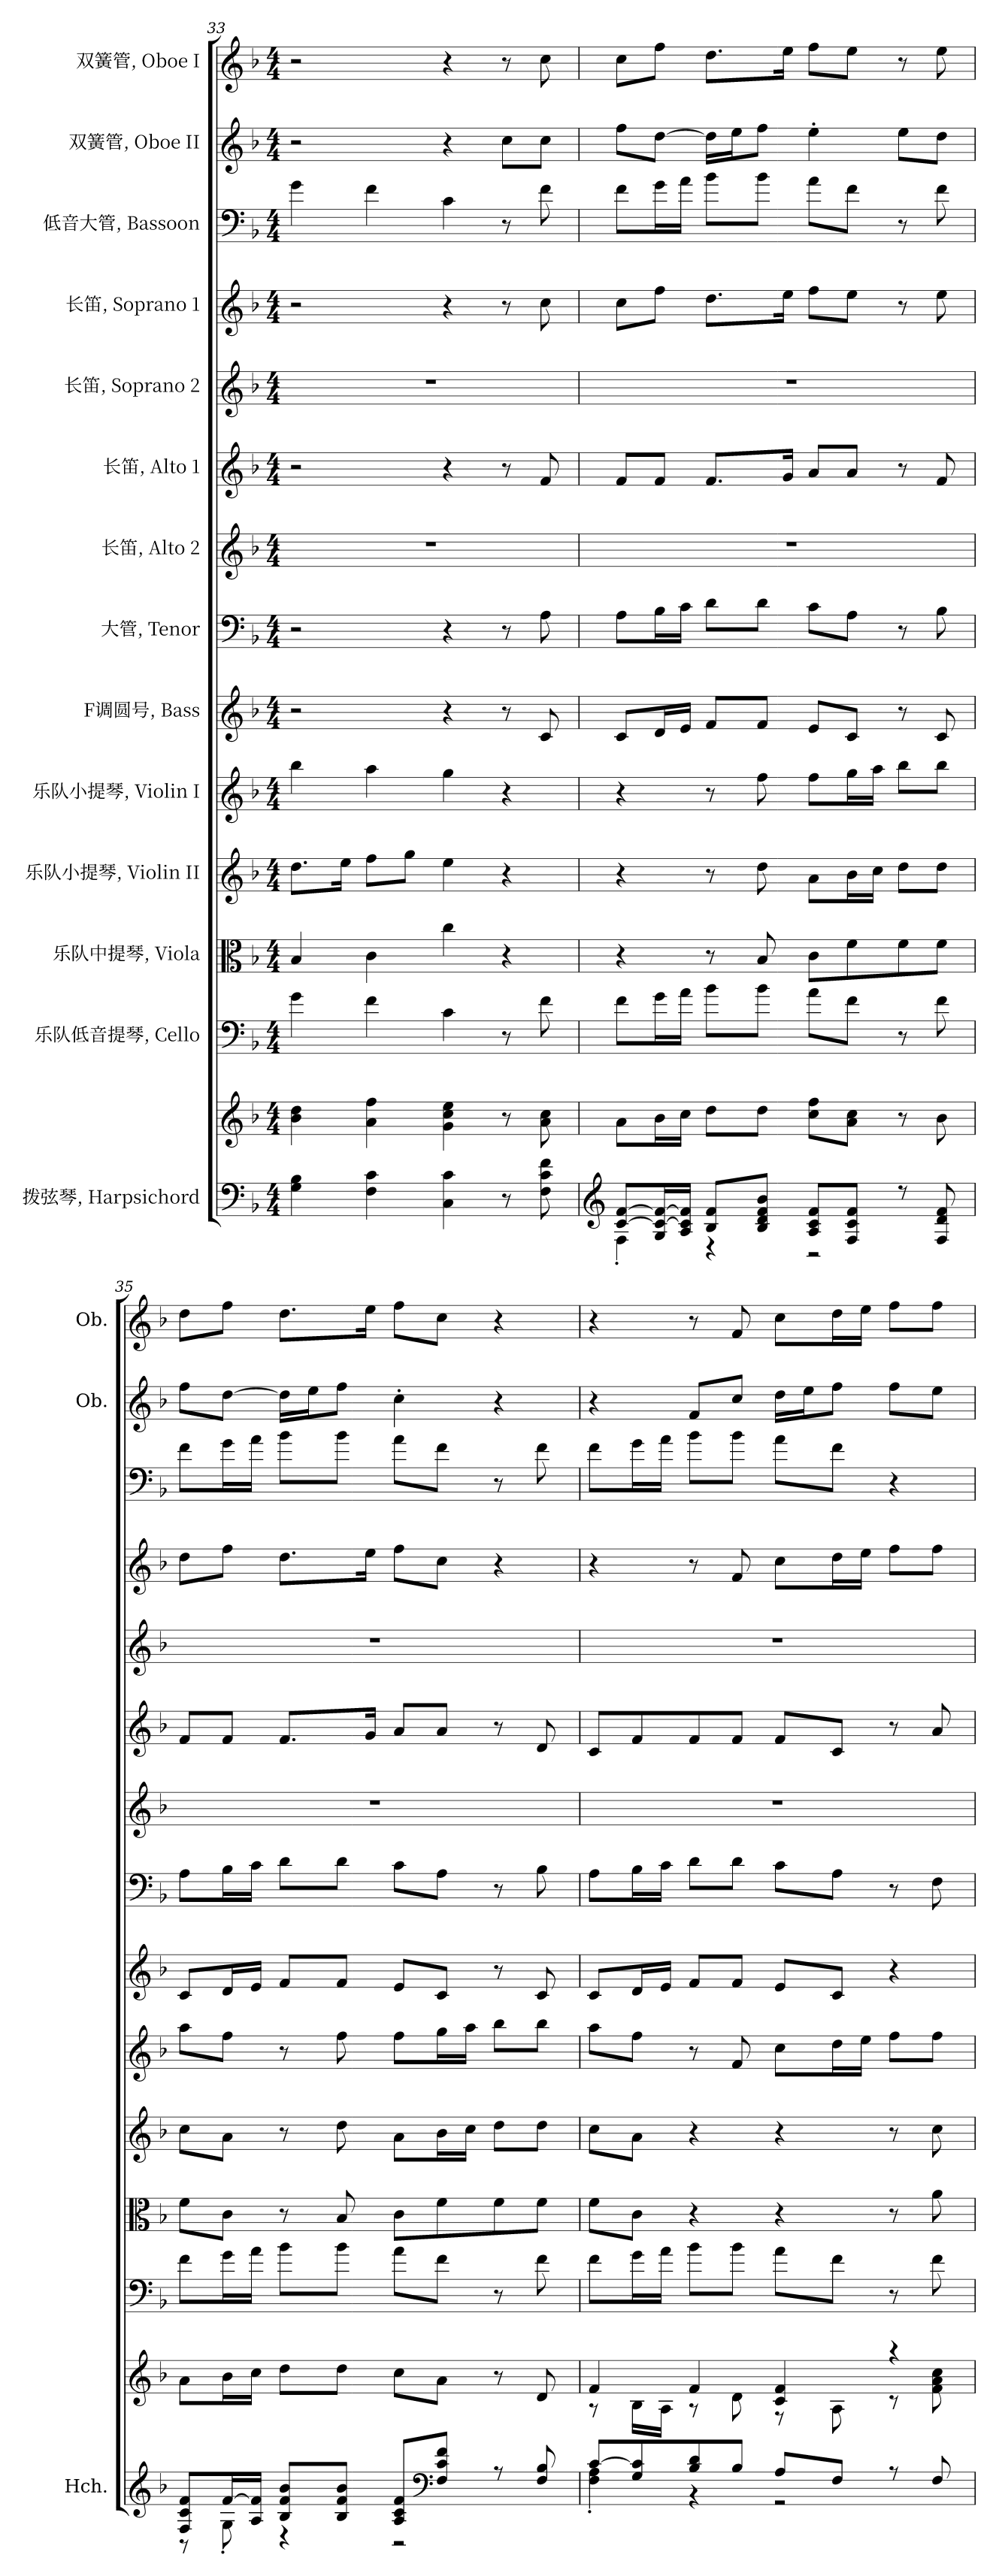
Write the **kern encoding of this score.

**kern	**kern	**kern	**kern	**kern	**kern	**kern	**kern	**kern	**kern	**kern	**kern	**kern	**kern	**kern
*part14	*part14	*part13	*part12	*part11	*part10	*part9	*part8	*part7	*part6	*part5	*part4	*part3	*part2	*part1
*staff15	*staff14	*staff13	*staff12	*staff11	*staff10	*staff9	*staff8	*staff7	*staff6	*staff5	*staff4	*staff3	*staff2	*staff1
*I"拨弦琴, Harpsichord	*	*I"乐队低音提琴, Cello	*I"乐队中提琴, Viola	*I"乐队小提琴, Violin II	*I"乐队小提琴, Violin I	*I"F调圆号, Bass	*I"大管, Tenor	*I"长笛, Alto 2	*I"长笛, Alto 1	*I"长笛, Soprano 2	*I"长笛, Soprano 1	*I"低音大管, Bassoon	*I"双簧管, Oboe II	*I"双簧管, Oboe I
*I'Hch.	*	*	*	*	*	*	*	*	*	*	*	*	*I'Ob.	*I'Ob.
*clefF4	*clefG2	*clefF4	*clefC3	*clefG2	*clefG2	*clefG2	*clefF4	*clefG2	*clefG2	*clefG2	*clefG2	*clefF4	*clefG2	*clefG2
*	*	*ITrd7c12	*	*	*	*ITrd4c7	*	*	*	*	*	*ITrd7c12	*	*
*k[b-]	*k[b-]	*k[b-]	*k[b-]	*k[b-]	*k[b-]	*k[b-e-]	*k[b-]	*k[b-]	*k[b-]	*k[b-]	*k[b-]	*k[b-]	*k[b-]	*k[b-]
*M4/4	*M4/4	*M4/4	*M4/4	*M4/4	*M4/4	*M4/4	*M4/4	*M4/4	*M4/4	*M4/4	*M4/4	*M4/4	*M4/4	*M4/4
=33	=33	=33	=33	=33	=33	=33	=33	=33	=33	=33	=33	=33	=33	=33
4G\ 4B-\	4b-\ 4dd\	4G\	4B-/	8.dd\L	4bb-\	2r	2r	1r	2r	1r	2r	4G\	2r	2r
.	.	.	.	16ee\Jk	.	.	.	.	.	.	.	.	.	.
4F\ 4c\	4a\ 4ff\	4F\	4c\	8ff\L	4aa\	.	.	.	.	.	.	4F\	.	.
.	.	.	.	8gg\J	.	.	.	.	.	.	.	.	.	.
4C\ 4c\	4g\ 4cc\ 4ee\	4C\	4cc\	4ee\	4gg\	4r	4r	.	4r	.	4r	4C\	4r	4r
8r	8r	8r	4r	4r	4r	8r	8r	.	8r	.	8r	8r	8cc\L	8r
8F\ 8c\ 8f\	8a\ 8cc\	8F\	.	.	.	8F/	8A\	.	8f/	.	8cc\	8F\	8cc\J	8cc\
!!LO:PB:g=z
=34	=34	=34	=34	=34	=34	=34	=34	=34	=34	=34	=34	=34	=34	=34
*clefG2	*	*	*	*	*	*	*	*	*	*	*	*	*	*
*^	*	*	*	*	*	*	*	*	*	*	*	*	*	*
[8c/ [8f/L	4F'\	8a\L	8F\L	4r	4r	4r	8F/L	8A\L	1r	8f/L	1r	8cc\L	8F\L	8ff\L	8cc\L
16G/ 16c/_ 16f/_L	.	16b-\L	16G\L	.	.	.	16G/L	16B-\L	.	8f/J	.	8ff\J	16G\L	[8dd\J	8ff\J
16A/ 16c/] 16f/]JJ	.	16cc\JJ	16A\JJ	.	.	.	16A/JJ	16c\JJ	.	.	.	.	16A\JJ	.	.
8B-/ 8f/L	4r	8dd\L	8B-\L	8r	8r	8r	8B-/L	8d\L	.	8.f/L	.	8.dd\L	8B-\L	16dd\LL]	8.dd\L
.	.	.	.	.	.	.	.	.	.	.	.	.	.	16ee\J	.
8B-/ 8d/ 8f/ 8b-/J	.	8dd\J	8B-\J	8B-/	8dd\	8ff\	8B-/J	8d\J	.	.	.	.	8B-\J	8ff\J	.
.	.	.	.	.	.	.	.	.	.	16g/Jk	.	16ee\Jk	.	.	16ee\Jk
8A/ 8c/ 8f/L	2r	8cc\ 8ff\L	8A\L	8c\L	8a\L	8ff\L	8A/L	8c\L	.	8a/L	.	8ff\L	8A\L	4ee'\	8ff\L
8F/ 8c/ 8f/J	.	8a\ 8cc\J	8F\J	8f\	16b-\L	16gg\L	8F/J	8A\J	.	8a/J	.	8ee\J	8F\J	.	8ee\J
.	.	.	.	.	16cc\JJ	16aa\JJ	.	.	.	.	.	.	.	.	.
8r	.	8r	8r	8f\	8dd\L	8bb-\L	8r	8r	.	8r	.	8r	8r	8ee\L	8r
8F/ 8d/ 8f/	.	8b-\	8F\	8f\J	8dd\J	8bb-\J	8F/	8B-\	.	8f/	.	8ee\	8F\	8dd\J	8ee\
=35	=35	=35	=35	=35	=35	=35	=35	=35	=35	=35	=35	=35	=35	=35	=35
8F/ 8c/ 8f/L	8r	8a\L	8F\L	8f\L	8cc\L	8aa\L	8F/L	8A\L	1r	8f/L	1r	8dd\L	8F\L	8ff\L	8dd\L
[16f/L	8G'\	16b-\L	16G\L	8c\J	8a\J	8ff\J	16G/L	16B-\L	.	8f/J	.	8ff\J	16G\L	[8dd\J	8ff\J
16A/ 16f/]JJ	.	16cc\JJ	16A\JJ	.	.	.	16A/JJ	16c\JJ	.	.	.	.	16A\JJ	.	.
8B-/ 8f/ 8b-/L	4r	8dd\L	8B-\L	8r	8r	8r	8B-/L	8d\L	.	8.f/L	.	8.dd\L	8B-\L	16dd\LL]	8.dd\L
.	.	.	.	.	.	.	.	.	.	.	.	.	.	16ee\J	.
8B-/ 8f/ 8b-/J	.	8dd\J	8B-\J	8B-/	8dd\	8ff\	8B-/J	8d\J	.	.	.	.	8B-\J	8ff\J	.
.	.	.	.	.	.	.	.	.	.	16g/Jk	.	16ee\Jk	.	.	16ee\Jk
8A/ 8c/ 8f/L	2r	8cc\L	8A\L	8c\L	8a\L	8ff\L	8A/L	8c\L	.	8a/L	.	8ff\L	8A\L	4cc'\	8ff\L
*clefF4	*	*	*	*	*	*	*	*	*	*	*	*	*	*	*
8F/ 8c/ 8f/J	.	8a\J	8F\J	8f\	16b-\L	16gg\L	8F/J	8A\J	.	8a/J	.	8cc\J	8F\J	.	8cc\J
.	.	.	.	.	16cc\JJ	16aa\JJ	.	.	.	.	.	.	.	.	.
8r	.	8r	8r	8f\	8dd\L	8bb-\L	8r	8r	.	8r	.	4r	8r	4r	4r
8F/ 8B-/	.	8d/	8F\	8f\J	8dd\J	8bb-\J	8F/	8B-\	.	8d/	.	.	8F\	.	.
!!LO:PB:g=z
=36	=36	=36	=36	=36	=36	=36	=36	=36	=36	=36	=36	=36	=36	=36	=36
*	*	*^	*	*	*	*	*	*	*	*	*	*	*	*	*
[8c/L	4F\' 4A\'	4f/	8r	8F\L	8f\L	8cc\L	8aa\L	8F/L	8A\L	1r	8c/L	1r	4r	8F\L	4r	4r
8G/ 8c/]	.	.	16B-\LL	16G\L	8c\J	8a\J	8ff\J	16G/L	16B-\L	.	8f/	.	.	16G\L	.	.
.	.	.	16A\JJ	16A\JJ	.	.	.	16A/JJ	16c\JJ	.	.	.	.	16A\JJ	.	.
8B-/ 8d/	4r	4f/	8r	8B-\L	4r	4r	8r	8B-/L	8d\L	.	8f/	.	8r	8B-\L	8f/L	8r
8B-/J	.	.	8d\	8B-\J	.	.	8f/	8B-/J	8d\J	.	8f/J	.	8f/	8B-\J	8cc/J	8f/
8A/L	2r	4c/ 4f/	8r	8A\L	4r	4r	8cc\L	8A/L	8c\L	.	8f/L	.	8cc\L	8A\L	16dd\LL	8cc\L
.	.	.	.	.	.	.	.	.	.	.	.	.	.	.	16ee\J	.
8F/J	.	.	8A\	8F\J	.	.	16dd\L	8F/J	8A\J	.	8c/J	.	16dd\L	8F\J	8ff\J	16dd\L
.	.	.	.	.	.	.	16ee\JJ	.	.	.	.	.	16ee\JJ	.	.	16ee\JJ
8r	.	4r	8r	8r	8r	8r	8ff\L	4r	8r	.	8r	.	8ff\L	4r	8ff\L	8ff\L
8F/	.	.	8f\ 8a\ 8cc\	8F\	8a\	8cc\	8ff\J	.	8F\	.	8a/	.	8ff\J	.	8ee\J	8ff\J
*v	*v	*	*	*	*	*	*	*	*	*	*	*	*	*	*	*
*	*v	*v	*	*	*	*	*	*	*	*	*	*	*	*	*
=	=	=	=	=	=	=	=	=	=	=	=	=	=	=
*-	*-	*-	*-	*-	*-	*-	*-	*-	*-	*-	*-	*-	*-	*-
